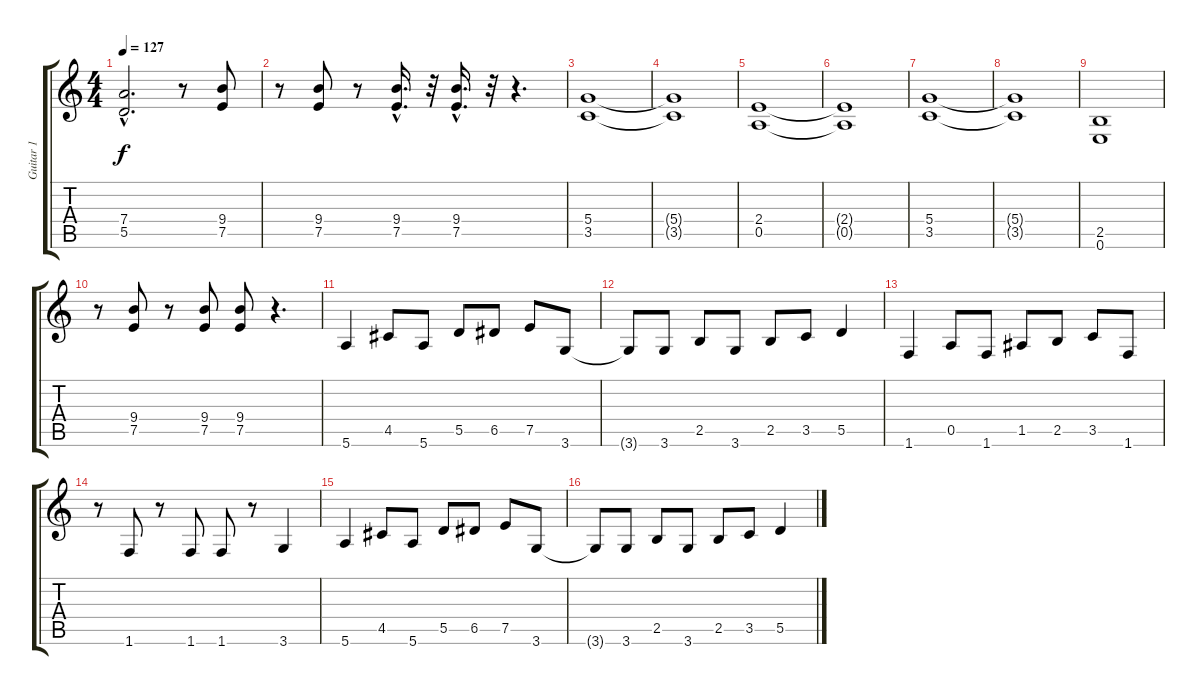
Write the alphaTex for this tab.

\track ("Guitar 1" "Guitar 1") {instrument overdrivenguitar}
\staff {score tabs}
\tuning (E4 B3 G3 D3 A2 E2) {hide}
\ts (4 4)
\tempo 127
\clef g2
\ks c
(7.4{hac} 5.5{hac}).2{d dy f} r.8 (9.4 7.5).8 |
r.8 (9.4 7.5).8 r.8 (9.4{hac} 7.5{hac}).16{d} r.32 (9.4{hac} 7.5{hac}).16{d} r.32 r.4{d} |
(5.4 3.5).1 |
(5.4{t} 3.5{t}).1 |
(2.4 0.5).1 |
(2.4{t} 0.5{t}).1 |
(5.4 3.5).1 |
(5.4{t} 3.5{t}).1 |
(2.5 0.6).1 |
r.8 (9.4 7.5).8 r.8 (9.4 7.5).8 (9.4 7.5).8 r.4{d} |
5.6.4 4.5.8 5.6.8 5.5.8 6.5.8 7.5.8 3.6.8 |
3.6{t}.8 3.6.8 2.5.8 3.6.8 2.5.8 3.5.8 5.5.4 |
1.6.4 0.5.8 1.6.8 1.5.8 2.5.8 3.5.8 1.6.8 |
r.8 1.6.8 r.8 1.6.8 1.6.8 r.8 3.6.4 |
5.6.4 4.5.8 5.6.8 5.5.8 6.5.8 7.5.8 3.6.8 |
3.6{t}.8 3.6.8 2.5.8 3.6.8 2.5.8 3.5.8 5.5.4
